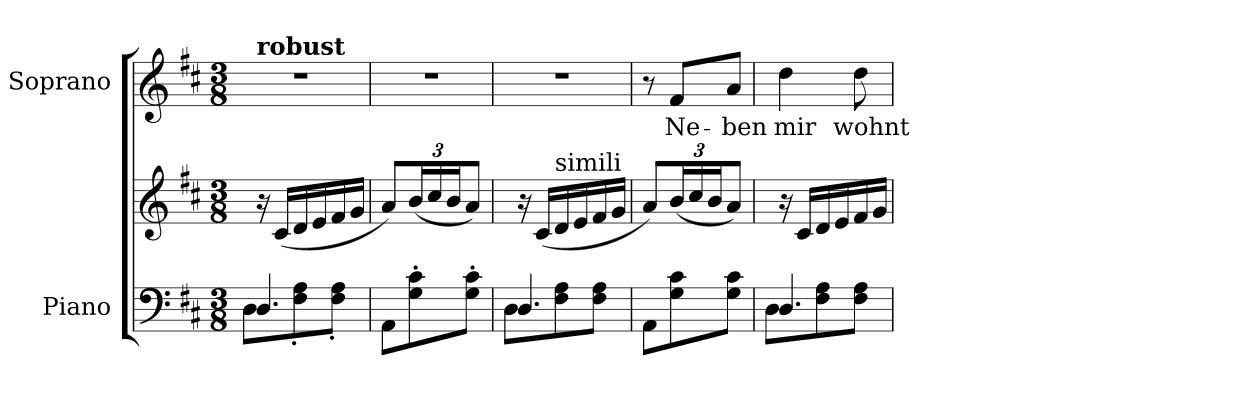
**kern	**kern	**kern	**text
*part2	*part2	*part1	*part1
*staff3	*staff2	*staff1	*staff1
*I"Piano	*	*I"Soprano	*
*I'Pno	*	*I'S.	*
*clefF4	*clefG2	*clefG2	*
*k[f#c#]	*k[f#c#]	*k[f#c#]	*
*D:	*D:	*D:	*
*M3/8	*M3/8	*M3/8	*
=1	=1	=1	=1
*^	*	*	*
!	!	!	!LO:TX:a:B:t=robust	!
4.D/	8D\L	16r	4.r	.
.	.	(16c#/LL	.	.
.	8A\'> 8F#\'>	16d/	.	.
.	.	16e/	.	.
.	8A\'> 8F#\'>J	16f#/	.	.
.	.	16g/JJ	.	.
*v	*v	*	*	*
=2	=2	=2	=2
8AA\L	8a/L)	4.r	.
*	*Xbrackettup	*	*
8c#\'> 8G\'>	(24b/L	.	.
.	24cc#/	.	.
.	24b/J	.	.
8c#\'> 8G\'>J	8a/J)	.	.
=3	=3	=3	=3
*^	*	*	*
4.D/	8D\L	16r	4.r	.
.	.	(16c#/LL	.	.
!	!	!LO:TX:a:t=simili	!	!
.	8A\ 8F#\	16d/	.	.
.	.	16e/	.	.
.	8A\ 8F#\J	16f#/	.	.
.	.	16g/JJ	.	.
*v	*v	*	*	*
=4	=4	=4	=4
8AA\L	8a/L)	8r	.
!	!	!	!LO:LY:b
8c#\ 8G\	(24b/L	8f#/L	Ne-
.	24cc#/	.	.
.	24b/J	.	.
!	!	!	!LO:LY:b
8c#\ 8G\J	8a/J)	8a/J	-ben
=5	=5	=5	=5
*^	*	*	*
!	!	!	!	!LO:LY:b
4.D/	8D\L	16r	4dd\	mir
.	.	16c#/LL	.	.
.	8A\ 8F#\	16d/	.	.
.	.	16e/	.	.
!	!	!	!	!LO:LY:b
.	8A\ 8F#\J	16f#/	8dd\	wohnt
.	.	16g/JJ	.	.
*v	*v	*	*	*
=	=	=	=
*-	*-	*-	*-
